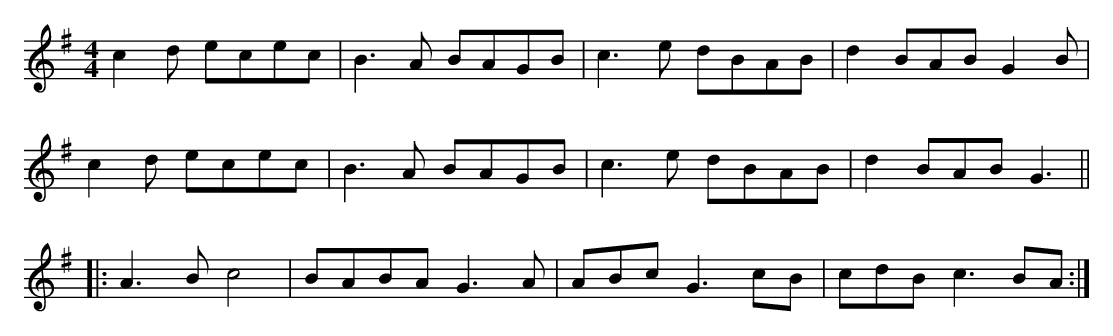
X:1
M:4/4
K:Ador
c2 d ecec|B3 A BAGB|c3 e dBAB|d2 BAB G2 B|
c2 d ecec|B3 A BAGB|c3 e dBAB|d2 BAB G3||
|:A3 B c4|BABA G3 A|ABc G3 cB|cdB c3 BA:|
